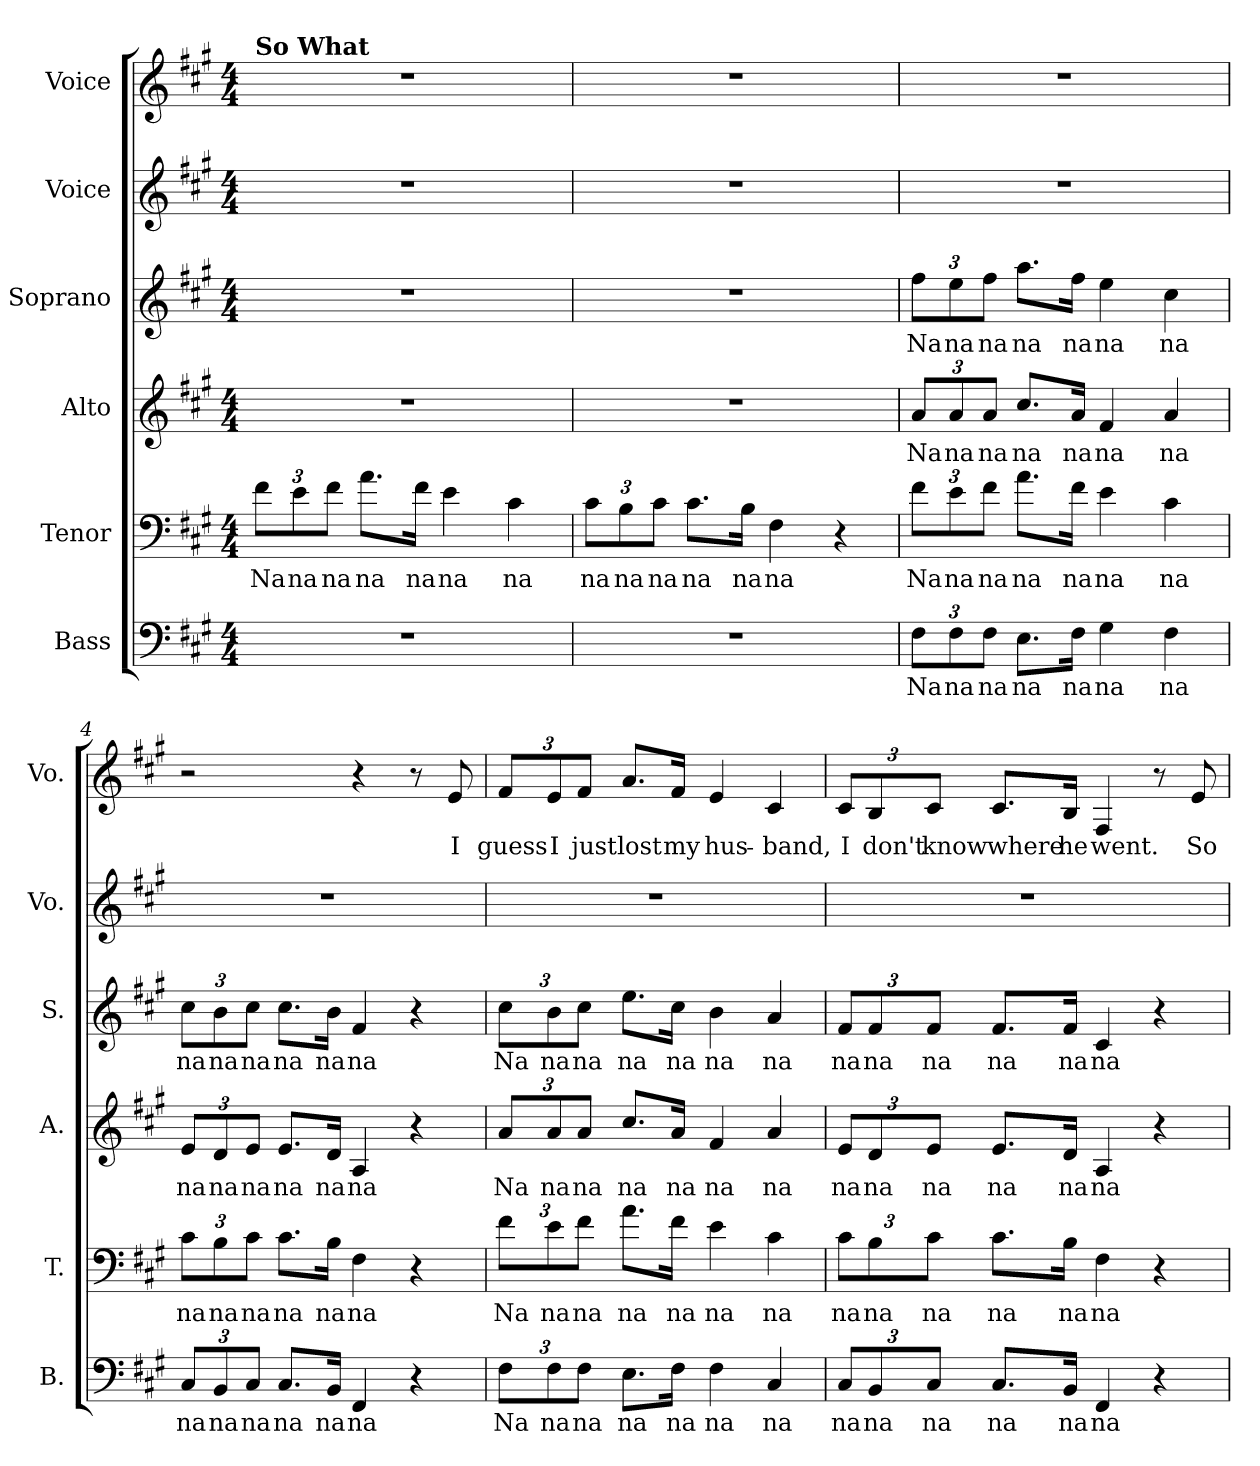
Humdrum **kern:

**kern	**text	**kern	**text	**kern	**text	**kern	**text	**kern	**kern	**text
*part6	*part6	*part5	*part5	*part4	*part4	*part3	*part3	*part2	*part1	*part1
*staff6	*staff6	*staff5	*staff5	*staff4	*staff4	*staff3	*staff3	*staff2	*staff1	*staff1
*I"Bass	*	*I"Tenor	*	*I"Alto	*	*I"Soprano	*	*I"Voice	*I"Voice	*
*I'B.	*	*I'T.	*	*I'A.	*	*I'S.	*	*I'Vo.	*I'Vo.	*
*clefF4	*	*clefF4	*	*clefG2	*	*clefG2	*	*clefG2	*clefG2	*
*k[f#c#g#]	*	*k[f#c#g#]	*	*k[f#c#g#]	*	*k[f#c#g#]	*	*k[f#c#g#]	*k[f#c#g#]	*
*M4/4	*	*M4/4	*	*M4/4	*	*M4/4	*	*M4/4	*M4/4	*
*MM120	*	*MM120	*	*MM120	*	*MM120	*	*MM120	*MM120	*
*	*	*Xbrackettup	*	*	*	*	*	*	*	*
=1	=1	=1	=1	=1	=1	=1	=1	=1	=1	=1
!	!	!	!	!	!	!	!	!	!LO:TX:a:B:t=So What	!
1r	.	12f#\L	Na	1r	.	1r	.	1r	1r	.
.	.	12e\	na	.	.	.	.	.	.	.
.	.	12f#\J	na	.	.	.	.	.	.	.
.	.	8.a\L	na	.	.	.	.	.	.	.
.	.	16f#\Jk	na	.	.	.	.	.	.	.
.	.	4e\	na	.	.	.	.	.	.	.
.	.	4c#\	na	.	.	.	.	.	.	.
=2	=2	=2	=2	=2	=2	=2	=2	=2	=2	=2
1r	.	12c#\L	na	1r	.	1r	.	1r	1r	.
.	.	12B\	na	.	.	.	.	.	.	.
.	.	12c#\J	na	.	.	.	.	.	.	.
.	.	8.c#\L	na	.	.	.	.	.	.	.
.	.	16B\Jk	na	.	.	.	.	.	.	.
.	.	4F#\	na	.	.	.	.	.	.	.
.	.	4r	.	.	.	.	.	.	.	.
=3	=3	=3	=3	=3	=3	=3	=3	=3	=3	=3
*Xbrackettup	*	*	*	*Xbrackettup	*	*Xbrackettup	*	*	*	*
12F#\L	Na	12f#\L	Na	12a/L	Na	12ff#\L	Na	1r	1r	.
12F#\	na	12e\	na	12a/	na	12ee\	na	.	.	.
12F#\J	na	12f#\J	na	12a/J	na	12ff#\J	na	.	.	.
8.E\L	na	8.a\L	na	8.cc#/L	na	8.aa\L	na	.	.	.
16F#\Jk	na	16f#\Jk	na	16a/Jk	na	16ff#\Jk	na	.	.	.
4G#\	na	4e\	na	4f#/	na	4ee\	na	.	.	.
4F#\	na	4c#\	na	4a/	na	4cc#\	na	.	.	.
!!LO:PB:g=z
=4	=4	=4	=4	=4	=4	=4	=4	=4	=4	=4
12C#/L	na	12c#\L	na	12e/L	na	12cc#\L	na	1r	2r	.
12BB/	na	12B\	na	12d/	na	12b\	na	.	.	.
12C#/J	na	12c#\J	na	12e/J	na	12cc#\J	na	.	.	.
8.C#/L	na	8.c#\L	na	8.e/L	na	8.cc#\L	na	.	.	.
16BB/Jk	na	16B\Jk	na	16d/Jk	na	16b\Jk	na	.	.	.
4FF#/	na	4F#\	na	4A/	na	4f#/	na	.	4r	.
4r	.	4r	.	4r	.	4r	.	.	8r	.
.	.	.	.	.	.	.	.	.	8e/	I
=5	=5	=5	=5	=5	=5	=5	=5	=5	=5	=5
*	*	*	*	*	*	*	*	*	*Xbrackettup	*
12F#\L	Na	12f#\L	Na	12a/L	Na	12cc#\L	Na	1r	12f#/L	guess
12F#\	na	12e\	na	12a/	na	12b\	na	.	12e/	I
12F#\J	na	12f#\J	na	12a/J	na	12cc#\J	na	.	12f#/J	just
8.E\L	na	8.a\L	na	8.cc#/L	na	8.ee\L	na	.	8.a/L	lost
16F#\Jk	na	16f#\Jk	na	16a/Jk	na	16cc#\Jk	na	.	16f#/Jk	my
4F#\	na	4e\	na	4f#/	na	4b\	na	.	4e/	hus-
4C#/	na	4c#\	na	4a/	na	4a/	na	.	4c#/	-band,
=6	=6	=6	=6	=6	=6	=6	=6	=6	=6	=6
12C#/L	na	12c#\L	na	12e/L	na	12f#/L	na	1r	12c#/L	I
12BB/	na	12B\	na	12d/	na	12f#/	na	.	12B/	don't
12C#/J	na	12c#\J	na	12e/J	na	12f#/J	na	.	12c#/J	know
8.C#/L	na	8.c#\L	na	8.e/L	na	8.f#/L	na	.	8.c#/L	where
16BB/Jk	na	16B\Jk	na	16d/Jk	na	16f#/Jk	na	.	16B/Jk	he
4FF#/	na	4F#\	na	4A/	na	4c#/	na	.	4F#/	went.
4r	.	4r	.	4r	.	4r	.	.	8r	.
.	.	.	.	.	.	.	.	.	8e/	So
=	=	=	=	=	=	=	=	=	=	=
*-	*-	*-	*-	*-	*-	*-	*-	*-	*-	*-
